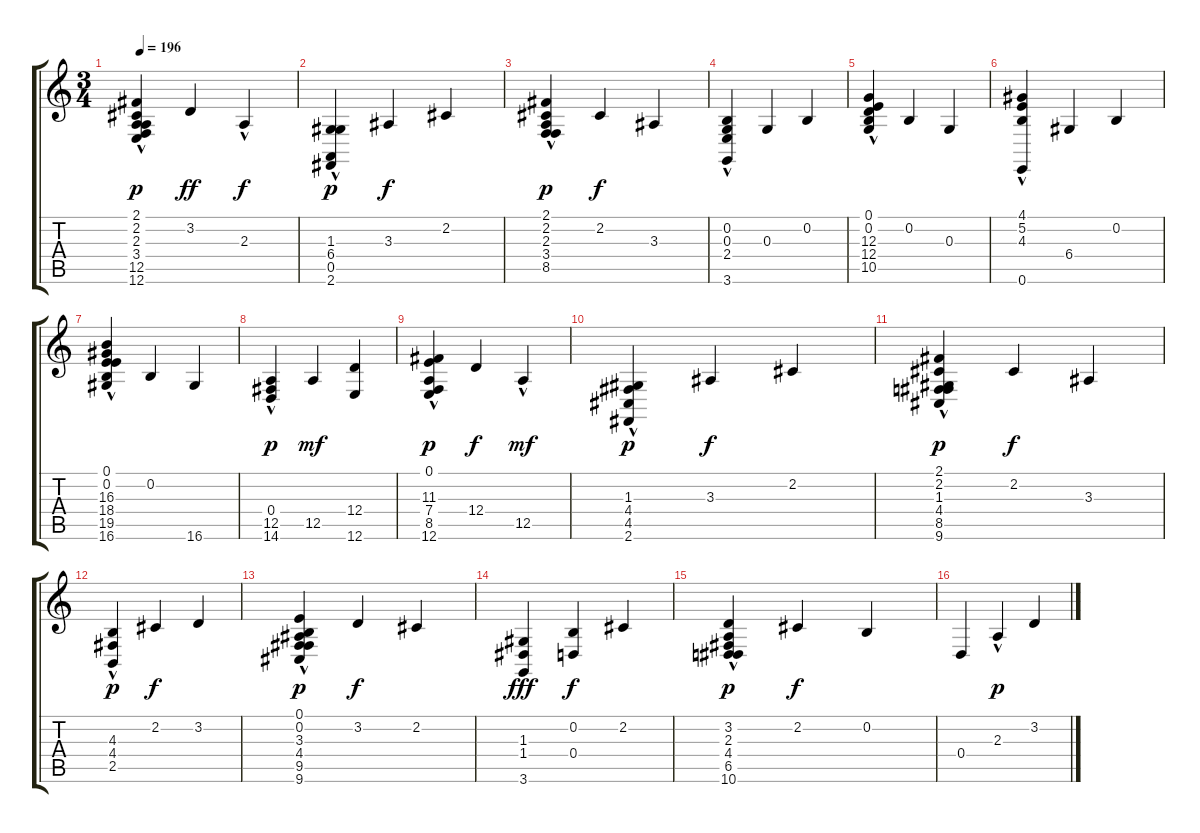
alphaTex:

\track "" {instrument acousticgrandpiano}
\staff {score tabs}
\tuning (E4 B3 G3 D3 A2 E2) {hide}
\ts (3 4)
\tempo 196
\clef g2
\ks c
(2.1 2.2{hac} 2.3 3.4 12.5 12.6).4{dy p} 3.2.4{dy ff} 2.3{hac}.4{dy f} |
(1.3{hac} 6.4{hac} 0.5{hac} 2.6).4{dy p volume 12} 3.3.4{dy f} 2.2.4 |
(2.1 2.2{hac} 2.3 3.4{hac} 8.5{hac}).4{dy p} 2.2.4{dy f volume 12} 3.3.4 |
(0.2 0.3 2.4{hac} 3.6).4 0.3.4 0.2.4 |
(0.1{hac} 0.2 12.3{hac} 12.4 10.5).4 0.2.4 0.3.4 |
(4.1{hac} 5.2{hac} 4.3 0.6).4 6.4.4 0.2.4 |
(0.1{hac} 0.2 16.3{hac} 18.4{hac} 19.5{hac} 16.6).4 0.2.4 16.6.4 |
(0.4 12.5 14.6{hac}).4{dy p volume 13} 12.5.4{dy mf volume 13} (12.4 12.6).4 |
(0.1{hac} 11.3{hac} 7.4 8.5{hac} 12.6{hac}).4{dy p volume 15} 12.4.4{dy f volume 14} 12.5{hac}.4{dy mf volume 14} |
(1.3{hac} 4.4 4.5{hac} 2.6).4{dy p volume 14} 3.3.4{dy f volume 14} 2.2.4{volume 14} |
(2.1 2.2{hac} 1.3 4.4{hac} 8.5{hac} 9.6{hac}).4{dy p} 2.2.4{dy f volume 13} 3.3.4{volume 13} |
(4.3{hac} 4.4{hac} 2.5).4{dy p volume 12} 2.2.4{dy f volume 12} 3.2.4{volume 12} |
(0.1 0.2{hac} 3.3 4.4{hac} 9.5{hac} 9.6{hac}).4{dy p volume 12} 3.2.4{dy f} 2.2.4 |
(1.3 1.4 3.6).4{dy fff volume 12} (0.2 0.4).4{dy f} 2.2.4 |
(3.2 2.3{hac} 4.4 6.5{hac} 10.6{hac}).4{dy p} 2.2.4{dy f} 0.2.4 |
0.4.4 2.3{hac}.4{dy p} 3.2.4
